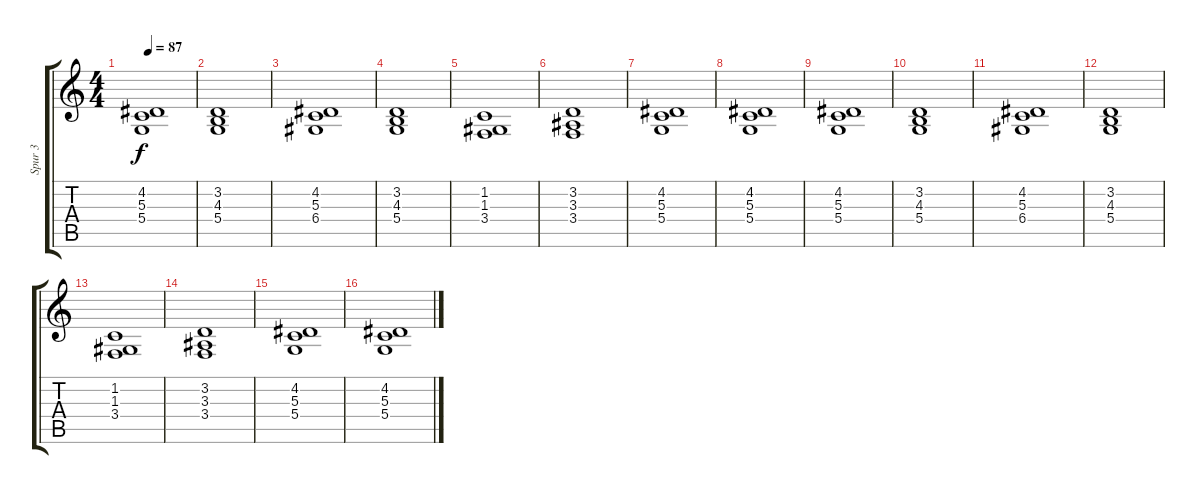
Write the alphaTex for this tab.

\track ("Spur 3" "Spur 3") {instrument synthstrings1}
\staff {score tabs}
\tuning (E4 B3 G3 D3 A2 E2) {hide}
\ts (4 4)
\tempo 87
\clef g2
\ks c
(4.2 5.3 5.4).1{dy f} |
(3.2 4.3 5.4).1 |
(4.2 5.3 6.4).1 |
(3.2 4.3 5.4).1 |
(1.2 1.3 3.4).1 |
(3.2 3.3 3.4).1 |
(4.2 5.3 5.4).1 |
(4.2 5.3 5.4).1 |
(4.2 5.3 5.4).1 |
(3.2 4.3 5.4).1 |
(4.2 5.3 6.4).1 |
(3.2 4.3 5.4).1 |
(1.2 1.3 3.4).1 |
(3.2 3.3 3.4).1 |
(4.2 5.3 5.4).1 |
(4.2 5.3 5.4).1
